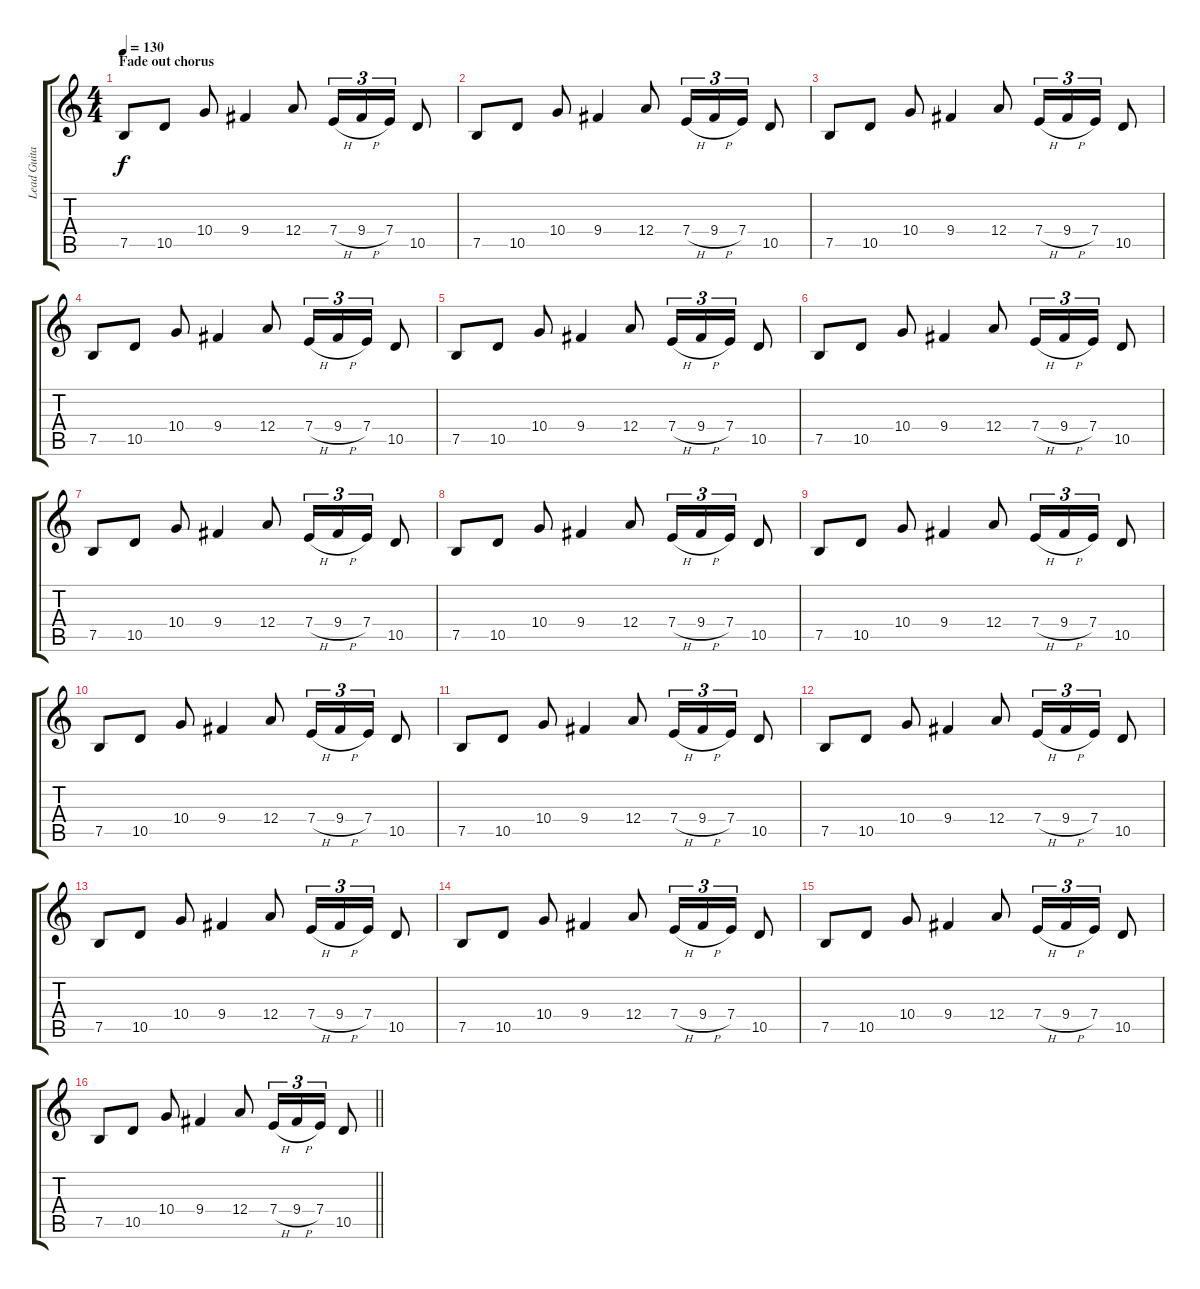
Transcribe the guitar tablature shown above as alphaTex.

\track ("Lead Guitar" "Lead Guita") {instrument distortionguitar}
\staff {score tabs}
\tuning (B3 Gb3 D3 A2 E2 B1) {hide}
\ts (4 4)
\section ("" "Fade out chorus")
\tempo 130
\clef g2
\ks c
7.5.8{dy f} 10.5.8 10.4.8 9.4.4 12.4.8 7.4{h}.16{tu (3 2)} 9.4{h}.16{tu (3 2)} 7.4.16{tu (3 2)} 10.5.8 |
7.5.8 10.5.8 10.4.8 9.4.4 12.4.8 7.4{h}.16{tu (3 2)} 9.4{h}.16{tu (3 2)} 7.4.16{tu (3 2)} 10.5.8 |
7.5.8 10.5.8 10.4.8 9.4.4 12.4.8 7.4{h}.16{tu (3 2)} 9.4{h}.16{tu (3 2)} 7.4.16{tu (3 2)} 10.5.8 |
7.5.8 10.5.8 10.4.8 9.4.4 12.4.8 7.4{h}.16{tu (3 2)} 9.4{h}.16{tu (3 2)} 7.4.16{tu (3 2)} 10.5.8 |
7.5.8 10.5.8 10.4.8 9.4.4 12.4.8 7.4{h}.16{tu (3 2)} 9.4{h}.16{tu (3 2)} 7.4.16{tu (3 2)} 10.5.8 |
7.5.8 10.5.8 10.4.8 9.4.4 12.4.8 7.4{h}.16{tu (3 2)} 9.4{h}.16{tu (3 2)} 7.4.16{tu (3 2)} 10.5.8 |
7.5.8 10.5.8 10.4.8 9.4.4 12.4.8 7.4{h}.16{tu (3 2)} 9.4{h}.16{tu (3 2)} 7.4.16{tu (3 2)} 10.5.8 |
7.5.8 10.5.8 10.4.8 9.4.4 12.4.8 7.4{h}.16{tu (3 2)} 9.4{h}.16{tu (3 2)} 7.4.16{tu (3 2)} 10.5.8 |
7.5.8 10.5.8 10.4.8 9.4.4 12.4.8 7.4{h}.16{tu (3 2)} 9.4{h}.16{tu (3 2)} 7.4.16{tu (3 2)} 10.5.8 |
7.5.8 10.5.8 10.4.8 9.4.4 12.4.8 7.4{h}.16{tu (3 2)} 9.4{h}.16{tu (3 2)} 7.4.16{tu (3 2)} 10.5.8 |
7.5.8 10.5.8 10.4.8 9.4.4 12.4.8 7.4{h}.16{tu (3 2)} 9.4{h}.16{tu (3 2)} 7.4.16{tu (3 2)} 10.5.8 |
7.5.8 10.5.8 10.4.8 9.4.4 12.4.8 7.4{h}.16{tu (3 2)} 9.4{h}.16{tu (3 2)} 7.4.16{tu (3 2)} 10.5.8 |
7.5.8 10.5.8 10.4.8 9.4.4 12.4.8 7.4{h}.16{tu (3 2)} 9.4{h}.16{tu (3 2)} 7.4.16{tu (3 2)} 10.5.8 |
7.5.8 10.5.8 10.4.8 9.4.4 12.4.8 7.4{h}.16{tu (3 2)} 9.4{h}.16{tu (3 2)} 7.4.16{tu (3 2)} 10.5.8 |
7.5.8 10.5.8 10.4.8 9.4.4 12.4.8 7.4{h}.16{tu (3 2)} 9.4{h}.16{tu (3 2)} 7.4.16{tu (3 2)} 10.5.8 |
\barLineRight lightlight
7.5.8 10.5.8 10.4.8 9.4.4 12.4.8 7.4{h}.16{tu (3 2)} 9.4{h}.16{tu (3 2)} 7.4.16{tu (3 2)} 10.5.8
